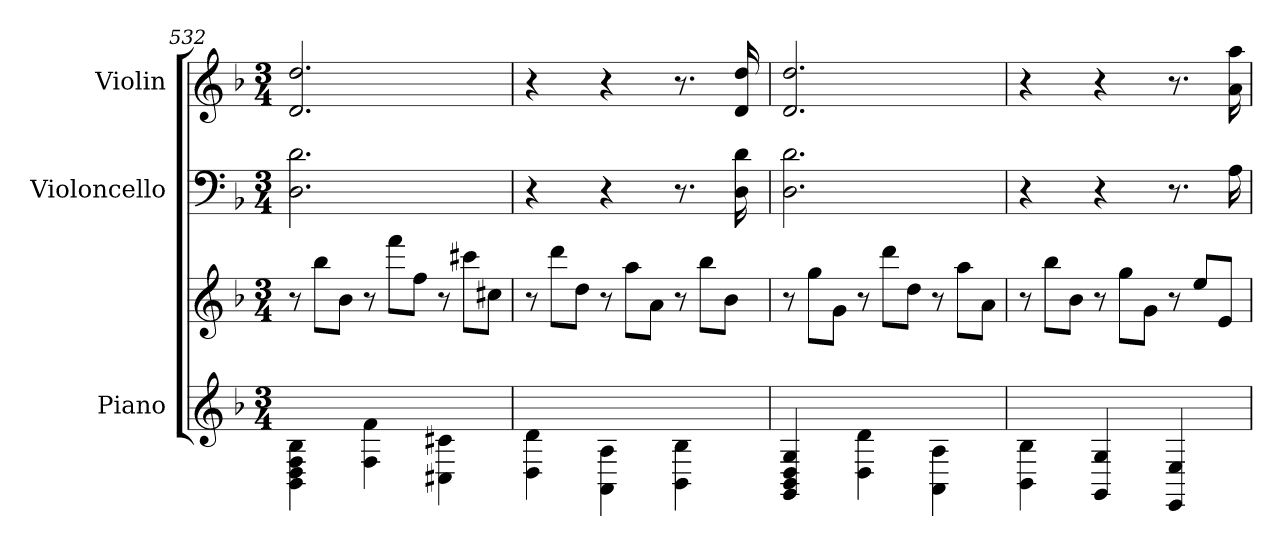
**kern	**kern	**kern	**kern
*part3	*part3	*part2	*part1
*staff4	*staff3	*staff2	*staff1
*I"Piano	*	*I"Violoncello	*I"Violin
*I'Pno	*	*I'Vc	*I'Vln
*clefG2	*clefG2	*clefF4	*clefG2
*k[b-]	*k[b-]	*k[b-]	*k[b-]
*M3/4	*M3/4	*M3/4	*M3/4
*	*Xtuplet	*	*
=532	=532	=532	=532
4BB-\ 4D\ 4F\ 4B-\	12r	2.D\ 2.d\	2.d/ 2.dd/
.	12bb-\L	.	.
.	12b-\J	.	.
4F\ 4f\	12r	.	.
.	12fff\L	.	.
.	12ff\J	.	.
4C#X\ 4c#X\	12r	.	.
.	12ccc#X\L	.	.
.	12cc#X\J	.	.
=533	=533	=533	=533
4D\ 4d\	12r	4r	4r
.	12ddd\L	.	.
.	12dd\J	.	.
4AA\ 4A\	12r	4r	4r
.	12aa\L	.	.
.	12a\J	.	.
4BB-\ 4B-\	12r	8.r	8.r
.	12bb-\L	.	.
.	12b-\J	.	.
.	.	16D\ 16d\	16d/ 16dd/
!!LO:LB:g=z
=534	=534	=534	=534
4GG/ 4BB-/ 4D/ 4G/	12r	2.D\ 2.d\	2.d/ 2.dd/
.	12gg\L	.	.
.	12g\J	.	.
4D\ 4d\	12r	.	.
.	12ddd\L	.	.
.	12dd\J	.	.
4AA\ 4A\	12r	.	.
.	12aa\L	.	.
.	12a\J	.	.
=535	=535	=535	=535
4BB-\ 4B-\	12r	4r	4r
.	12bb-\L	.	.
.	12b-\J	.	.
4GG/ 4G/	12r	4r	4r
.	12gg\L	.	.
.	12g\J	.	.
4EE/ 4E/	12r	8.r	8.r
.	12ee/L	.	.
.	12e/J	.	.
.	.	16A\	16a\ 16aa\
=	=	=	=
*-	*-	*-	*-
